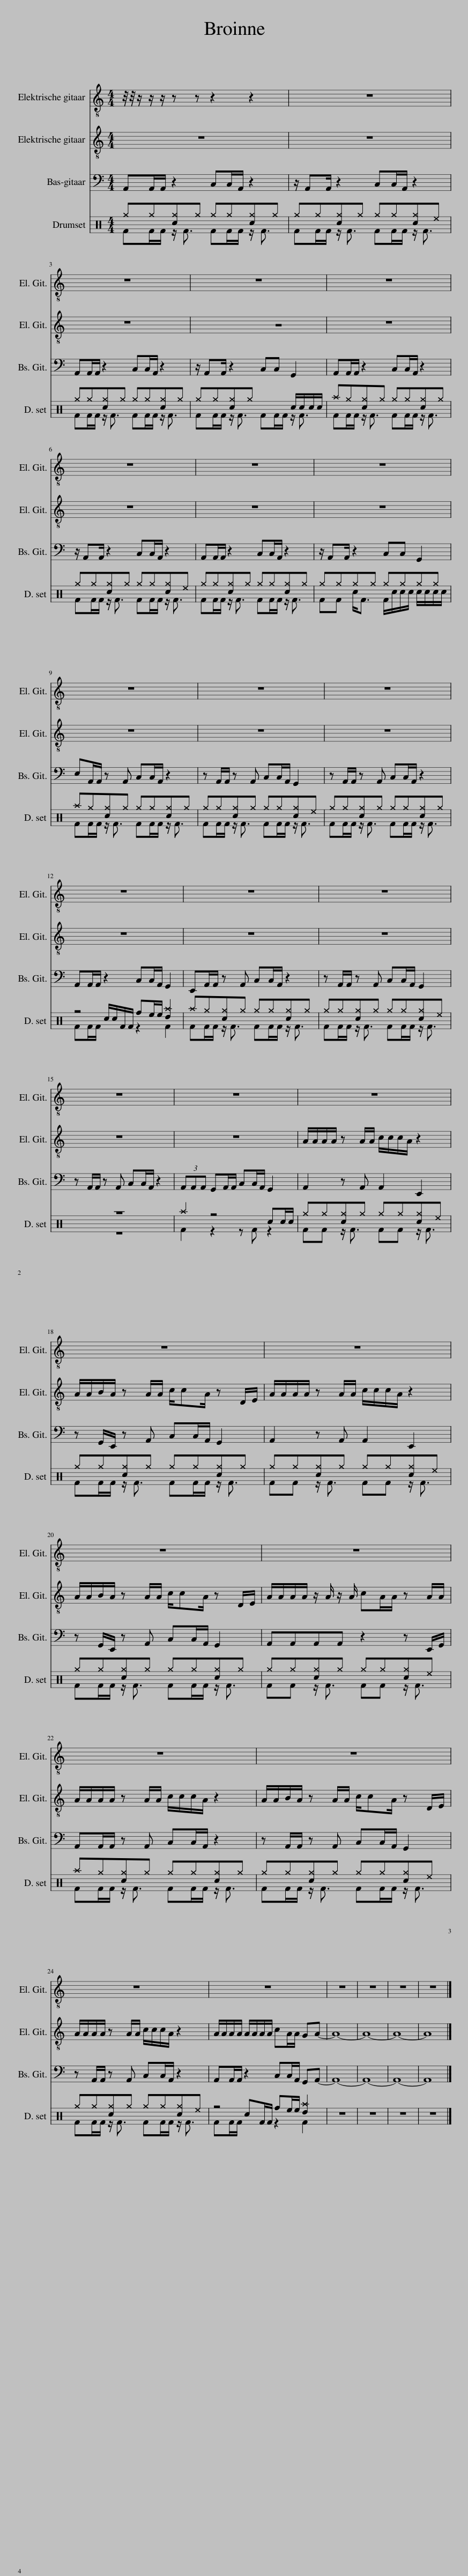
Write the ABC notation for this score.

X:1
%%score 1 2 ( 3 4 )
L:1/8
M:4/4
I:linebreak $
K:C
V:1 treble-8
V:2 bass transpose=-12
V:3 perc
K:none
V:4 perc
K:none
V:1
 z8 | z8 |$ z8 | z8 | z8 |$ %5
 z8 | z8 | z8 |$ z8 | z8 | %10
 z8 |$ z8 | z8 | z8 |$ z8 | %15
 z8 | A/A/A/A/ z A/A/ c/c/c/A/ z2 |$ A/A/B/A/ z A/A/ c/cA/ z D/E/ | A/A/A/A/ z A/A/ c/c/c/A/ z2 |$ A/A/B/A/ z A/A/ c/cA/ z D/E/ | %20
 A/A/A/A/ z/ A/ z/ A/ cA/A/ z A/A/ |$ A/A/A/A/ z A/A/ c/c/c/A/ z2 | A/A/B/A/ z A/A/ c/cA/ z D/E/ |$ A/A/A/A/ z A/A/ c/c/c/A/ z2 | A/A/A/A/ A/A/A/A/ cA/A/ GA- | %25
 A8- | A8- | A8- | A8 |] %29
V:2
 A,,A,,/A,,/ z2 C,C,/A,,/ z2 | z/ A,,A,,/ z2 C,C,/A,,/ z2 |$ A,,A,,/A,,/ z2 C,C,/A,,/ z2 | z/ A,,A,,/ z2 C,C, G,,2 | A,,A,,/A,,/ z2 C,C,/A,,/ z2 |$ %5
 z/ A,,A,,/ z2 C,C,/A,,/ z2 | A,,A,,/A,,/ z2 C,C,/A,,/ z2 | z/ A,,A,,/ z2 C,C, G,,2 |$ E,A,,/A,,/ z A,, C,C,/A,,/ z2 | z A,,/A,,/ z A,, C,C,/A,,/ G,,2 | %10
 z A,,/A,,/ z A,, C,C,/A,,/ z2 |$ A,,A,,/A,,/ z2 C,C,/A,,/ G,,2 | E,,A,,/A,,/ z A,, C,C,/A,,/ z2 | z A,,/A,,/ z A,, C,C,/A,,/ G,,2 |$ z A,,/A,,/ z A,, C,C,/A,,/ z2 | %15
 (3A,,A,,A,, G,,A,,/A,,/ C,C,/A,,/ G,,2 | A,,2 z A,, A,,2 E,,2 |$ z G,,/E,,/ z A,, C,C,/A,,/ G,,2 | A,,2 z A,, A,,2 E,,2 |$ z G,,/E,,/ z A,, C,C,/A,,/ G,,2 | %20
 A,,A,,A,,A,, z2 z E,,/G,,/ |$ A,,A,,/A,,/ z A,, C,C,/A,,/ z2 | z A,,/A,,/ z A,, C,C,/A,,/ G,,2 |$ z A,,/A,,/ z A,, C,C,/A,,/ z2 | A,,A,,/A,,/ z2 C,C,/A,,/ G,,A,,- | %25
 A,,8- | A,,8- | A,,8- | A,,8 |] %29
V:3
 ^g^g[c^g]^g ^g^g[c^g]^g | ^g^g[c^g]^g ^g^g[c^g]^e |$ ^g^g[c^g]^g ^g^g[c^g]^g | ^g^g[c^g]^g x x c/c/c/c/ | ^a^g[c^g]^g ^g^g[c^g]^g |$ %5
 ^g^g[c^g]^g ^g^g[c^g]^e | ^g^g[c^g]^g ^g^g[c^g]^g | ^g^g^g^g ^g^g^g^g |$ ^a^g[c^g]^g ^g^g[c^g]^g | ^g^g[c^g]^g ^g^g[c^g]^e | %10
 ^g^g[c^g]^g ^g^g[c^g]^g |$ z4 fe/e/ [d^a]2 | ^a^g[c^g]^g ^g^g[c^g]^g | ^g^g[c^g]^g ^g^g[c^g]^e |$ z8 | %15
 ^a2 z4 cc/c/ | ^g^g[c^g]^g ^g^g[c^g]^e |$ ^g^g[c^g]^g ^g^g[c^g]^g | ^g^g[c^g]^g ^g^g[c^g]^e |$ ^g^g[c^g]^g ^g^g[c^g]^g | %20
 ^g^g[c^g]^g ^g^g[c^g]^e |$ ^a^g[c^g]^g ^g^g[c^g]^g | ^g^g[c^g]^g ^g^g[c^g]^e |$ ^g^g[c^g]^g ^g^g[c^g]^e | z4 fe/e/ [d^a]2 | %25
 z8 | z8 | z8 | z8 |] %29
V:4
 FF/F/ z/ F3/2 FF/F/ z/ F3/2 | FF/F/ z/ F3/2 FF/F/ z/ F3/2 |$ FF/F/ z/ F3/2 FF/F/ z/ F3/2 | FF/F/ z/ F3/2 FF/F/ z/ F3/2 | FF/F/ z/ F3/2 FF/F/ z/ F3/2 |$ %5
 FF/F/ z/ F3/2 FF/F/ z/ F3/2 | FF/F/ z/ F3/2 FF/F/ z/ F3/2 | FF c<F F/c/c/c/ c/c/c/c/ |$ FF/F/ z/ F3/2 FF/F/ z/ F3/2 | FF/F/ z/ F3/2 FF/F/ z/ F3/2 | %10
 FF/F/ z/ F3/2 FF/F/ z/ F3/2 |$ FF/F/ c/c/F/F/ z2 F2 | FF/F/ z/ F3/2 FF/F/ z/ F3/2 | FF/F/ z/ F3/2 FF/F/ z/ F3/2 |$ z8 | %15
 F2 z2 z F z2 | FF z/ F3/2 FF z/ F3/2 |$ FF/F/ z/ F3/2 FF/F/ z/ F3/2 | FF z/ F3/2 FF z/ F3/2 |$ FF/F/ z/ F3/2 FF/F/ z/ F3/2 | %20
 FF z/ F3/2 FF z/ F3/2 |$ FF/F/ z/ F3/2 FF/F/ z/ F3/2 | FF/F/ z/ F3/2 FF/F/ z/ F3/2 |$ FF/F/ z/ F3/2 FF/F/ z/ F3/2 | FF/F/ cF/F/ z2 F2 | %25
 x8 | x8 | x8 | x8 |] %29
